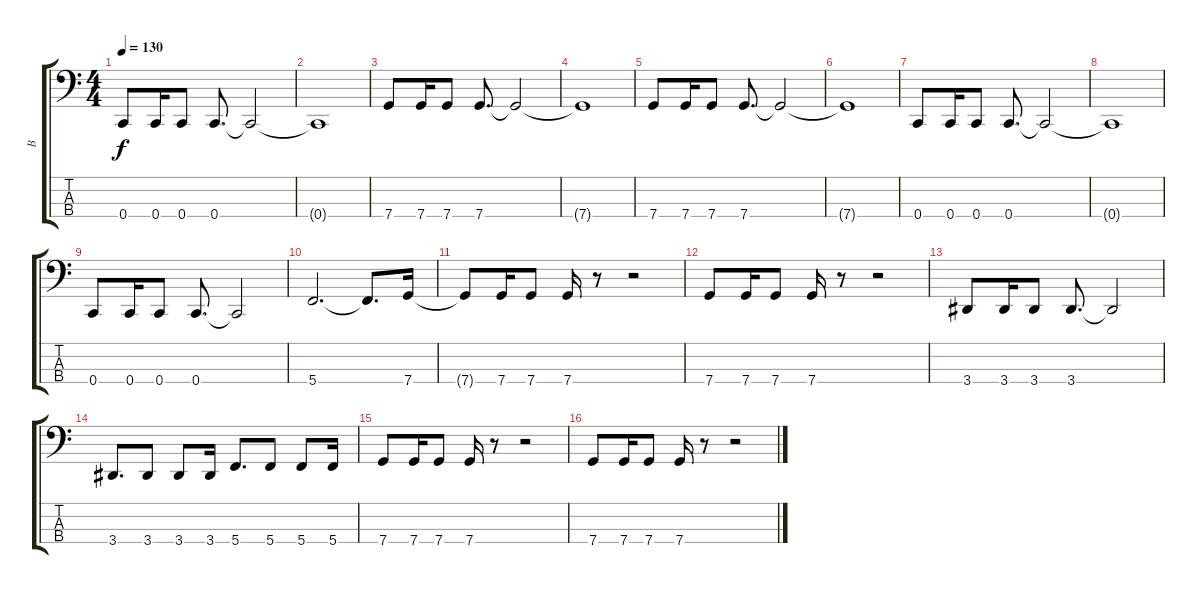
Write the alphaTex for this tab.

\track ("B" "B") {instrument electricbassfinger}
\staff {score tabs}
\tuning (F2 C2 G1 C1) {hide}
\ts (4 4)
\tempo 130
\clef f4
\ks c
0.4.8{dy f} 0.4.16 0.4.8 0.4.8{d} 0.4{t}.2 |
0.4{t}.1 |
7.4.8 7.4.16 7.4.8 7.4.8{d} 7.4{t}.2 |
7.4{t}.1 |
7.4.8 7.4.16 7.4.8 7.4.8{d} 7.4{t}.2 |
7.4{t}.1 |
0.4.8 0.4.16 0.4.8 0.4.8{d} 0.4{t}.2 |
0.4{t}.1 |
0.4.8 0.4.16 0.4.8 0.4.8{d} 0.4{t}.2 |
5.4.2{d} 5.4{t}.8{d} 7.4.16 |
7.4{t}.8 7.4.16 7.4.8 7.4.16 r.8 r.2 |
7.4.8 7.4.16 7.4.8 7.4.16 r.8 r.2 |
3.4.8 3.4.16 3.4.8 3.4.8{d} 3.4{t}.2 |
3.4.8{d} 3.4.8 3.4.8 3.4.16 5.4.8{d} 5.4.8 5.4.8 5.4.16 |
7.4.8 7.4.16 7.4.8 7.4.16 r.8 r.2 |
7.4.8 7.4.16 7.4.8 7.4.16 r.8 r.2
